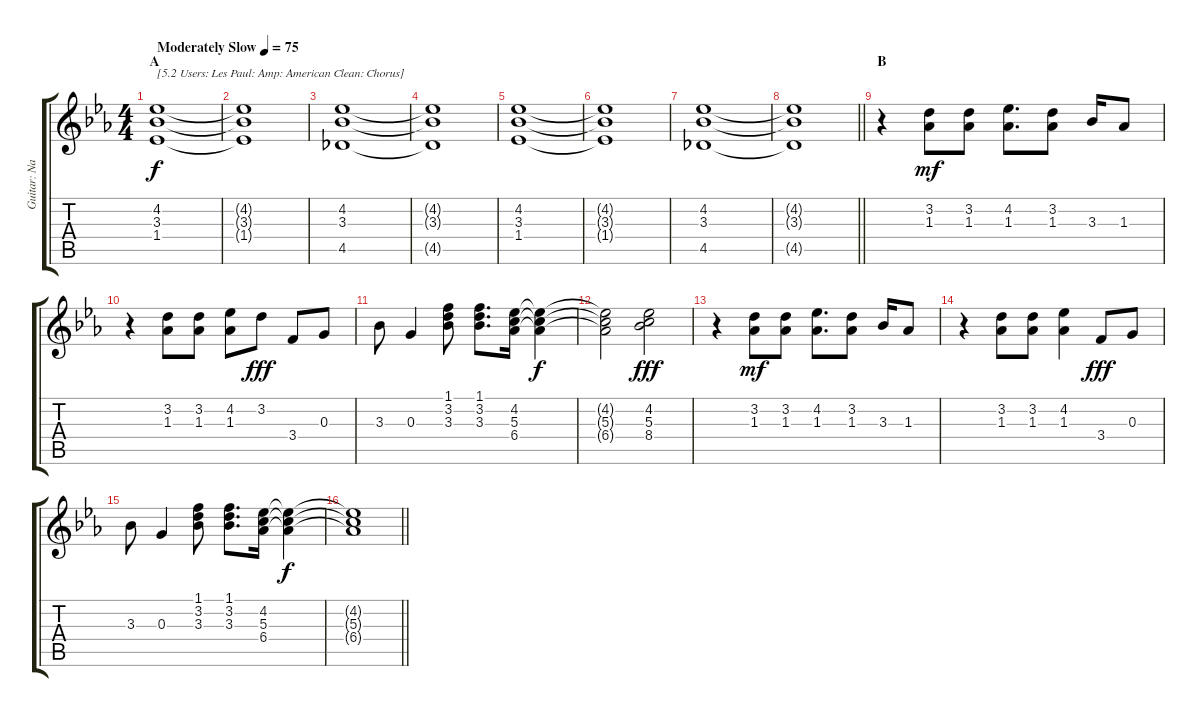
\track ("Guitar: Nancy" "Guitar: Na") {instrument electricguitarclean}
\staff {score tabs}
\tuning (E4 B3 G3 D3 A2 E2) {hide}
\ts (4 4)
\section ("" "A")
\tempo (75 "Moderately Slow")
\clef g2
\ks eb
(4.2 3.3 1.4).1{txt "[5.2 Users: Les Paul: Amp: American Clean: Chorus]" dy f instrument electricguitarclean} |
(4.2{t} 3.3{t} 1.4{t}).1 |
(4.2 3.3 4.5).1 |
(4.2{t} 3.3{t} 4.5{t}).1 |
(4.2 3.3 1.4).1 |
(4.2{t} 3.3{t} 1.4{t}).1 |
(4.2 3.3 4.5).1 |
\barLineRight lightlight
(4.2{t} 3.3{t} 4.5{t}).1 |
\section ("" "B")
r.4 (3.2 1.3).8{dy mf} (3.2 1.3).8 (4.2 1.3).8{d} (3.2 1.3).8 3.3.16 1.3.8 |
r.4 (3.2 1.3).8 (3.2 1.3).8 (4.2 1.3).8 3.2.8{dy fff} 3.4.8 0.3.8 |
3.3.8 0.3.4 (1.1 3.2 3.3).8 (1.1 3.2 3.3).8{d} (4.2 5.3 6.4).16 (4.2{t} 5.3{t} 6.4{t}).4{dy f} |
(4.2{t} 5.3{t} 6.4{t}).2 (4.2 5.3 8.4).2{dy fff} |
r.4 (3.2 1.3).8{dy mf} (3.2 1.3).8 (4.2 1.3).8{d} (3.2 1.3).8 3.3.16 1.3.8 |
r.4 (3.2 1.3).8 (3.2 1.3).8 (4.2 1.3).4 3.4.8{dy fff} 0.3.8 |
3.3.8 0.3.4 (1.1 3.2 3.3).8 (1.1 3.2 3.3).8{d} (4.2 5.3 6.4).16 (4.2{t} 5.3{t} 6.4{t}).4{dy f} |
\barLineRight lightlight
(4.2{t} 5.3{t} 6.4{t}).1
